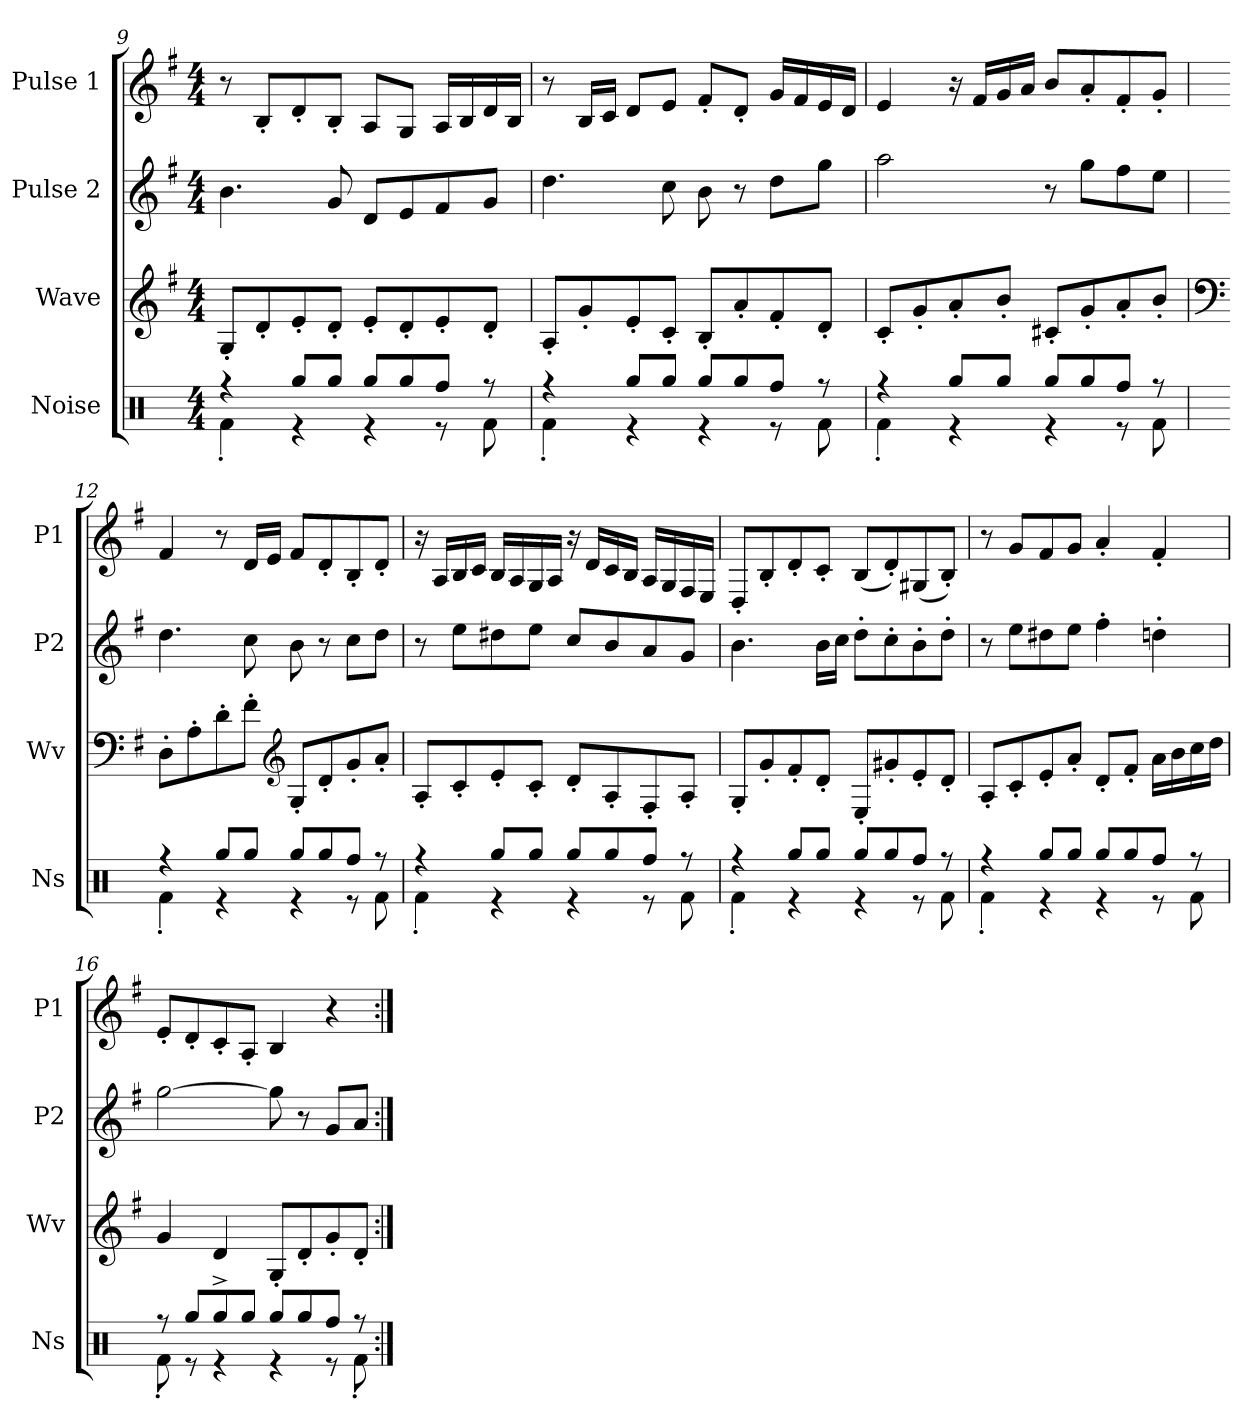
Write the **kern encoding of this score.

**kern	**kern	**kern	**kern
*part4	*part3	*part2	*part1
*staff4	*staff3	*staff2	*staff1
*I"Noise	*I"Wave	*I"Pulse 2	*I"Pulse 1
*I'Ns	*I'Wv	*I'P2	*I'P1
!!LO:LB:g=z
*clefX	*clefG2	*clefG2	*clefG2
*k[]	*k[f#]	*k[f#]	*k[f#]
*M4/4	*M4/4	*M4/4	*M4/4
=9	=9	=9	=9
*^	*	*	*
4rff	4Rf'\	8G'/L	4.b\	8r
.	.	8d'/	.	8B'/L
8Rgg/L	4r	8e'/	.	8d'/
8Rgg/J	.	8d'/J	8g/	8B'/J
8Rgg/L	4r	8e'/L	8d/L	8A/L
8Rgg/	.	8d'/	8e/	8G/J
8Rff/J	8r	8e'/	8f#/	16A/LL
.	.	.	.	16B/
8rff	8Rf\	8d'/J	8g/J	16d/
.	.	.	.	16B/JJ
=10	=10	=10	=10	=10
4rff	4Rf'\	8A'/L	4.dd\	8r
.	.	8g'/	.	16B/LL
.	.	.	.	16c/JJ
8Rgg/L	4r	8e'/	.	8d/L
8Rgg/J	.	8c'/J	8cc\	8e/J
8Rgg/L	4r	8B'/L	8b\	8f#'/L
8Rgg/	.	8a'/	8r	8d'/J
8Rff/J	8r	8f#'/	8dd\L	16g/LL
.	.	.	.	16f#/
8rff	8Rf\	8d'/J	8gg\J	16e/
.	.	.	.	16d/JJ
=11	=11	=11	=11	=11
4rff	4Rf'\	8c'/L	2aa\	4e/
.	.	8g'/	.	.
8Rgg/L	4r	8a'/	.	16r
.	.	.	.	16f#/LL
8Rgg/J	.	8b'/J	.	16g/
.	.	.	.	16a/JJ
8Rgg/L	4r	8c#X'/L	8r	8b/L
8Rgg/	.	8g'/	8gg\L	8a'/
8Rff/J	8r	8a'/	8ff#\	8f#'/
8rff	8Rf\	8b'/J	8ee\J	8g'/J
=12	=12	=12	=12	=12
*	*	*clefF4	*	*
4rff	4Rf'\	8D'\L	4.dd\	4f#/
.	.	8A'\	.	.
8Rgg/L	4r	8d'\	.	8r
8Rgg/J	.	8f#'\J	8cc\	16d/LL
.	.	.	.	16e/JJ
*	*	*clefG2	*	*
8Rgg/L	4r	8G'/L	8b\	8f#/L
8Rgg/	.	8d'/	8r	8d'/
8Rff/J	8r	8g'/	8cc\L	8B'/
8rff	8Rf\	8a'/J	8dd\J	8d'/J
!!LO:LB:g=z
=13	=13	=13	=13	=13
4rff	4Rf'\	8A'/L	8r	16r
.	.	.	.	16A/LL
.	.	8c'/	8ee\L	16B/
.	.	.	.	16c/JJ
8Rgg/L	4r	8e'/	8dd#X\	16B/LL
.	.	.	.	16A/
8Rgg/J	.	8c'/J	8ee\J	16G/
.	.	.	.	16A/JJ
8Rgg/L	4r	8d'/L	8cc/L	16r
.	.	.	.	16d/LL
8Rgg/	.	8A'/	8b/	16c/
.	.	.	.	16B/JJ
8Rff/J	8r	8F#'/	8a/	16A/LL
.	.	.	.	16G/
8rff	8Rf\	8A'/J	8g/J	16F#/
.	.	.	.	16E/JJ
=14	=14	=14	=14	=14
4rff	4Rf'\	8G'/L	4.b\	8D'/L
.	.	8g'/	.	8B'/
8Rgg/L	4r	8f#'/	.	8d'/
8Rgg/J	.	8d'/J	16b\LL	8c'/J
.	.	.	16cc\JJ	.
8Rgg/L	4r	8E'/L	8dd'\L	(8B/L
8Rgg/	.	8g#X'/	8cc'\	8d'/)
8Rff/J	8r	8e'/	8b'\	(8G#X/
8rff	8Rf\	8d'/J	8dd'\J	8B'/J)
=15	=15	=15	=15	=15
4rff	4Rf'\	8A'/L	8r	8r
.	.	8c'/	8ee\L	8g/L
8Rgg/L	4r	8e'/	8dd#X\	8f#/
8Rgg/J	.	8a'/J	8ee\J	8g/J
8Rgg/L	4r	8d'/L	4ff#'\	4a'/
8Rgg/	.	8f#'/J	.	.
8Rff/J	8r	16a\LL	4ddn'\	4f#'/
.	.	16b\	.	.
8rff	8Rf\	16cc\	.	.
.	.	16dd\JJ	.	.
=16	=16	=16	=16	=16
8rff	8Rf'\	4g/	[2gg\	8e'/L
8Rgg/L	8r	.	.	8d'/
8Rgg^/	4r	4d/	.	8c'/
8Rgg/J	.	.	.	8A'/J
8Rgg/L	4r	8G'/L	8gg\]	4B/
8Rgg/	.	8d'/	8r	.
8Rff/J	8r	8g'/	8g/L	4r
8rff	8Rf'\	8d'/J	8a/J	.
*v	*v	*	*	*
=:|!	=:|!	=:|!	=:|!
*-	*-	*-	*-
